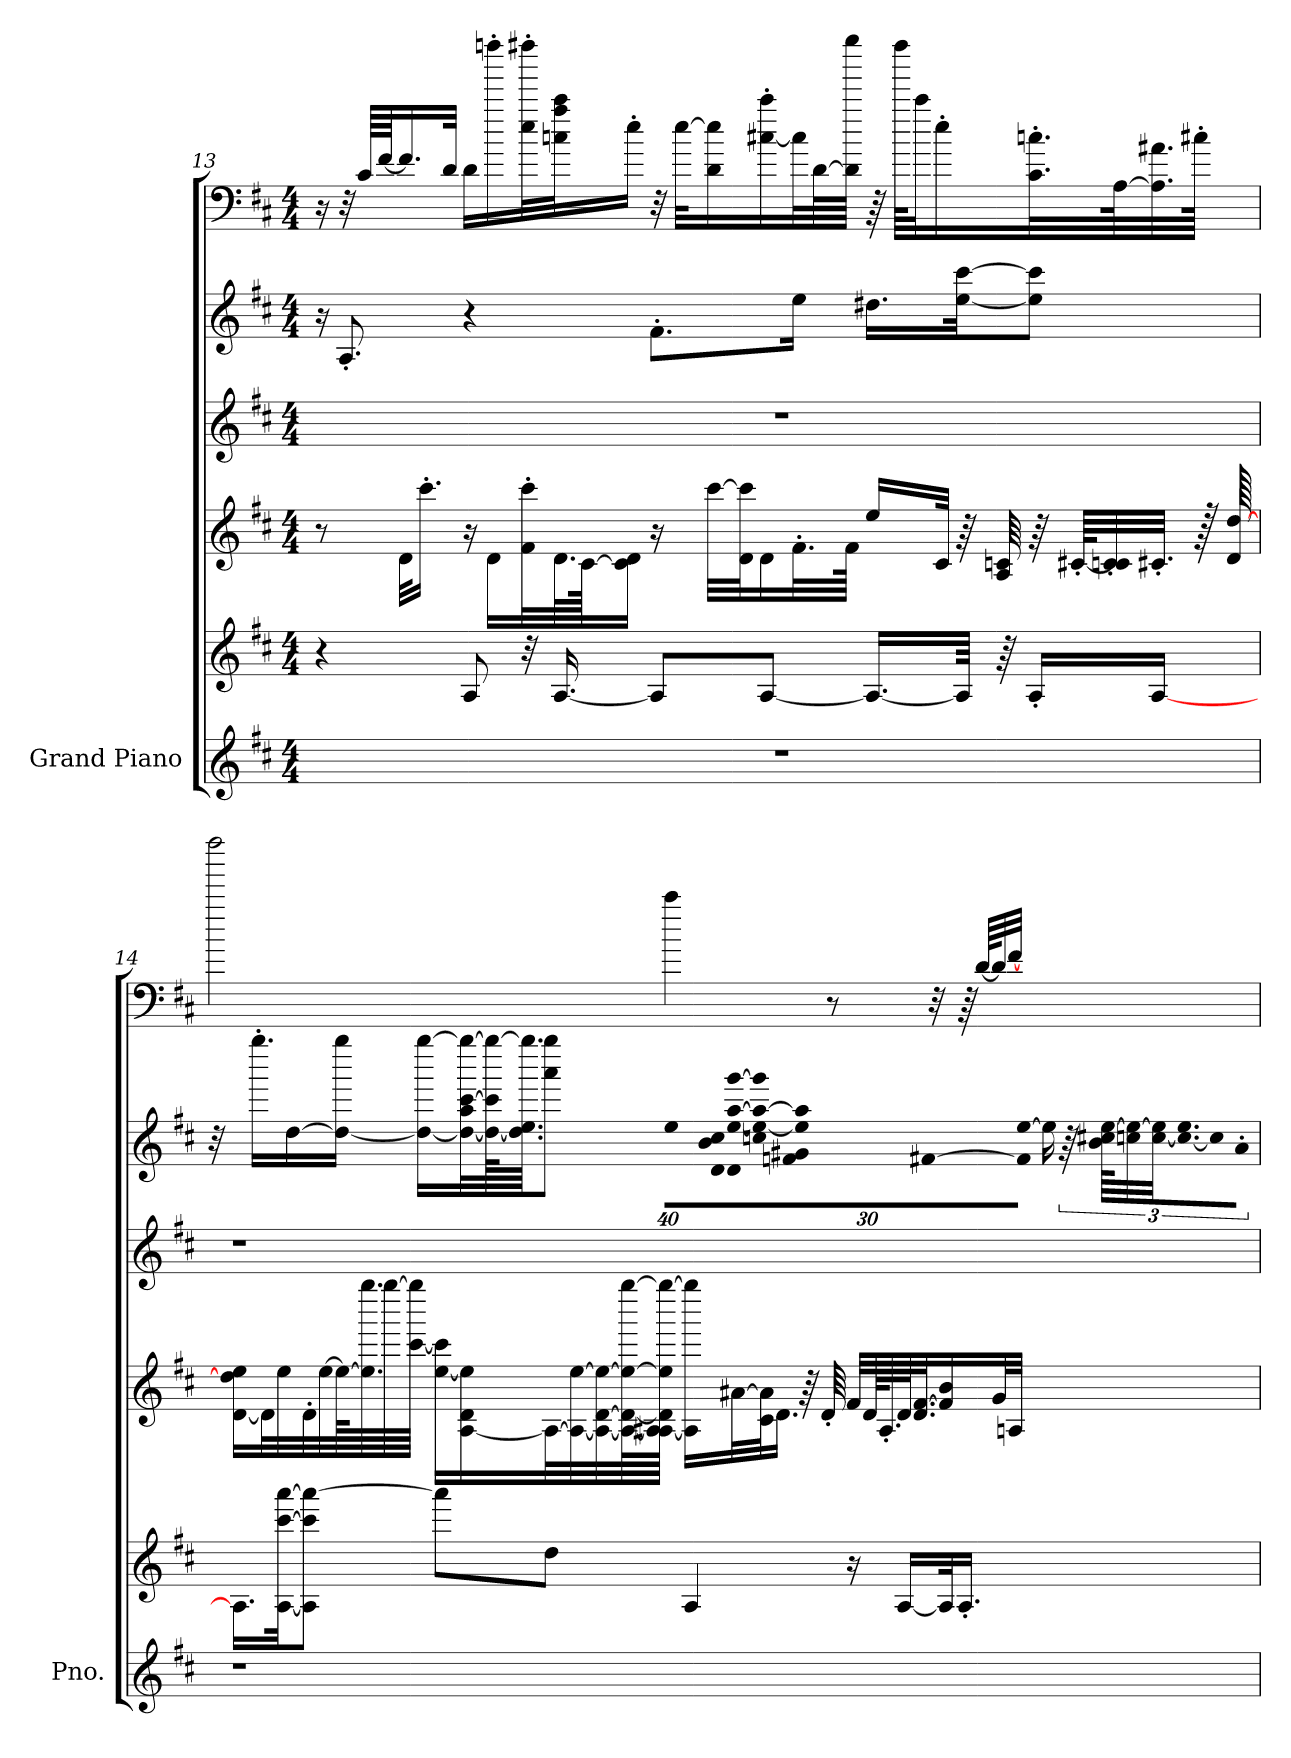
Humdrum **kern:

**kern	**kern	**kern	**kern	**kern	**kern
*part1	*part1	*part1	*part1	*part1	*part1
*staff6	*staff5	*staff4	*staff3	*staff2	*staff1
*I"Grand Piano	*	*	*	*	*
*I'Pno.	*	*	*	*	*
!!LO:LB:g=z
*clefG2	*clefG2	*clefG2	*clefG2	*clefG2	*clefF4
*k[f#c#]	*k[f#c#]	*k[f#c#]	*k[f#c#]	*k[f#c#]	*k[f#c#]
*M4/4	*M4/4	*M4/4	*M4/4	*M4/4	*M4/4
=13	=13	=13	=13	=13	=13
1r	4r	8r	1r	16r	16r
.	.	.	.	8.A'/	32r
.	.	.	.	.	64c#/LLLL
.	.	.	.	.	[64f#/JJ
.	.	32d\KLL	.	.	16.f#/]
.	.	16.ccc#'\JJ	.	.	.
.	.	.	.	.	32d/JJk
.	8A/	16r	.	4r	16d\LL
.	.	16d\LL	.	.	16ffffn'\
.	32r	32f#\' 32ccc#\'L	.	.	32ee\' 32ffff#X\'L
.	[16.A/	64.d\L	.	.	32ccn\ 32aa\ 32ccc#\J
.	.	[128c#\JJK	.	.	.
.	.	16c#\] 16d\JJ	.	.	16ee'\JJ
.	8A/L]	16r	.	8.f#'\L	32r
.	.	.	.	.	[32ee\KLL
.	.	[32ccc#\LLL	.	.	16d\ 16ee\]
.	.	32d\ 32ccc#\]J	.	.	.
.	[8A/J	16d\	.	.	[16cc#X\' 16ccc#\'
.	.	32.f#'\L	.	16ee\Jk	32cc#\L]
.	.	.	.	.	[64d\L
.	.	64f#\JJJk	.	.	64d\] 64gggg\JJJJ
.	16.A/LL_	16ee/LL	.	16.dd#X\LL	64r
.	.	.	.	.	64ffff#\KLLL
.	.	.	.	.	32ccc#\J
.	.	32c#/JJk	.	.	16ee'\
.	64A/JJkk]	64r	.	[32ee\ [32ccc#\JK	.
.	64r	64A/ 64cn/	.	.	.
.	16A'/LL	64r	.	8ee\] 8ccc#\]J	32.c#\' 32.ccn\'L
.	.	[64c#X'/KLLL	.	.	.
.	.	32cn/' 32c#/]'	.	.	.
.	.	.	.	.	[64A\K
.	[16A/JJ	32.c#X'/JJJ	.	.	32.A\] 32.a#X\
.	.	128r	.	.	64cc#X'\JJJk
.	.	128d/ [128dd/	.	.	.
!!LO:LB:g=z
=14	=14	=14	=14	=14	=14
1920ryy	1920ryy	1920ryy	1920ryy	32r	2ffff#\
1r	16.A\LL]	[16d\ 16dd\] 16ee\LL	1r	.	.
.	.	.	.	16.gggg'\LL	.
.	.	32d\L]	.	.	.
.	[32A\ [32ccc#\ [32aaa\JK	32ee\	.	.	.
.	.	.	.	[16dd\	.
.	8A\] 8ccc#\] 8aaa\_J	32d'\	.	.	.
.	.	[32ee\	.	.	.
.	.	.	.	16dd\_ 16gggg\JJ	.
.	.	128ee\KL_	.	.	.
.	.	64.ee\] 64.gggg\	.	.	.
.	.	[64gggg\	.	.	.
.	.	[64ccc#\ 64gggg\]JJJJ	.	.	.
.	.	.	.	16dd\_ [16gggg\LL	.
.	8aaa\L]	[16ee\ 16ccc#\]LL	.	.	.
.	.	.	.	32dd\_ 32aa\ [32ccc#\ 32gggg\_L	.
.	.	[16A\ 16d\ 16ee\]	.	.	.
.	.	.	.	128dd\_ 128ccc#\] 128gggg\_KL	.
.	.	.	.	64.dd\] 64.ee\ 64.gggg\]JJJ	.
.	.	.	.	8aaa\ 8gggg\J	.
.	8dd\J	32A\L_	.	.	.
.	.	32A\_ [32ee\	.	.	.
.	.	32A\_ [32d\ 32ee\_	.	.	.
.	.	64A\_ 64d\_ 64ee\_ [64gggg\L	.	.	.
.	.	64An\] [64A#X\ 64d\] 64ee\] 64gggg\_JJJJ	.	.	.
*	*	*	*	*Xbrackettup	*
!	!	!	!	!LO:N:vis=32	!
.	.	.	.	640%23ee\LLL	4ccc#\
.	4A/	16A#\] 16gggg\]LL	.	.	.
!	!	!	!	!LO:N:vis=64	!
.	.	.	.	960%17d\ 960%17b\ 960%17cc#\L	.
!	!	!	!	!LO:N:vis=64	!
.	.	.	.	960%17d\ [960%17ee\ [960%17aa\ [960%17ggg\J	.
.	.	[32a#X\L	.	.	.
!	!	!	!	!LO:N:vis=32	!
.	.	.	.	640%23ccn\ 640%23ee\_ 640%23aa\_ 640%23ggg\]	.
.	.	32c#\ 32a#\]J	.	.	.
!	!	!	!	!LO:N:vis=32	!
.	.	.	.	640%23fn\ 640%23g#X\ 640%23ee\] 640%23aa\]	.
.	.	16.d\JJ	.	.	.
!	!	!	!	!LO:N:vis=32	!
.	.	.	.	[640%23f#X\J	.
!	!	!	!	!LO:N:vis=16	!
.	.	.	.	1920%137f#\] [1920%137ee\JJ	.
.	.	64r	.	.	.
.	.	64d'/	.	.	.
.	.	.	.	.	8r
.	16r	32f#/LLL	.	16ee\]	.
.	.	128d/KL	.	.	.
.	.	64.A#'/	.	.	.
*	*	*	*	*brackettup	*
.	[16A/LL	64d/J	.	96r	.
.	.	.	.	96b\ 96cc#X\ [96ee\KLLL	.
.	.	32.d/ [32.f#/J	.	.	.
.	.	.	.	48ccn\ 48ee\_	.
.	.	.	.	[48cc\ 48ee\]	.
.	.	.	.	.	32r
.	32A/K]	16f#/] 16b/	.	32.cc\_ 32.ee\	.
.	.	.	.	.	64r
.	16.A'/JJ	.	.	.	.
.	.	.	.	.	[64d/KLLL
.	.	.	.	64cc\JK]	.
.	.	.	.	.	32d/]
.	.	32g/L	.	16a'\JJ	.
.	.	.	.	.	[32f#/JJJ
.	.	32An/JJJ	.	.	.
.	.	.	.	.	1920ryy
=	=	=	=	=	=
*-	*-	*-	*-	*-	*-
